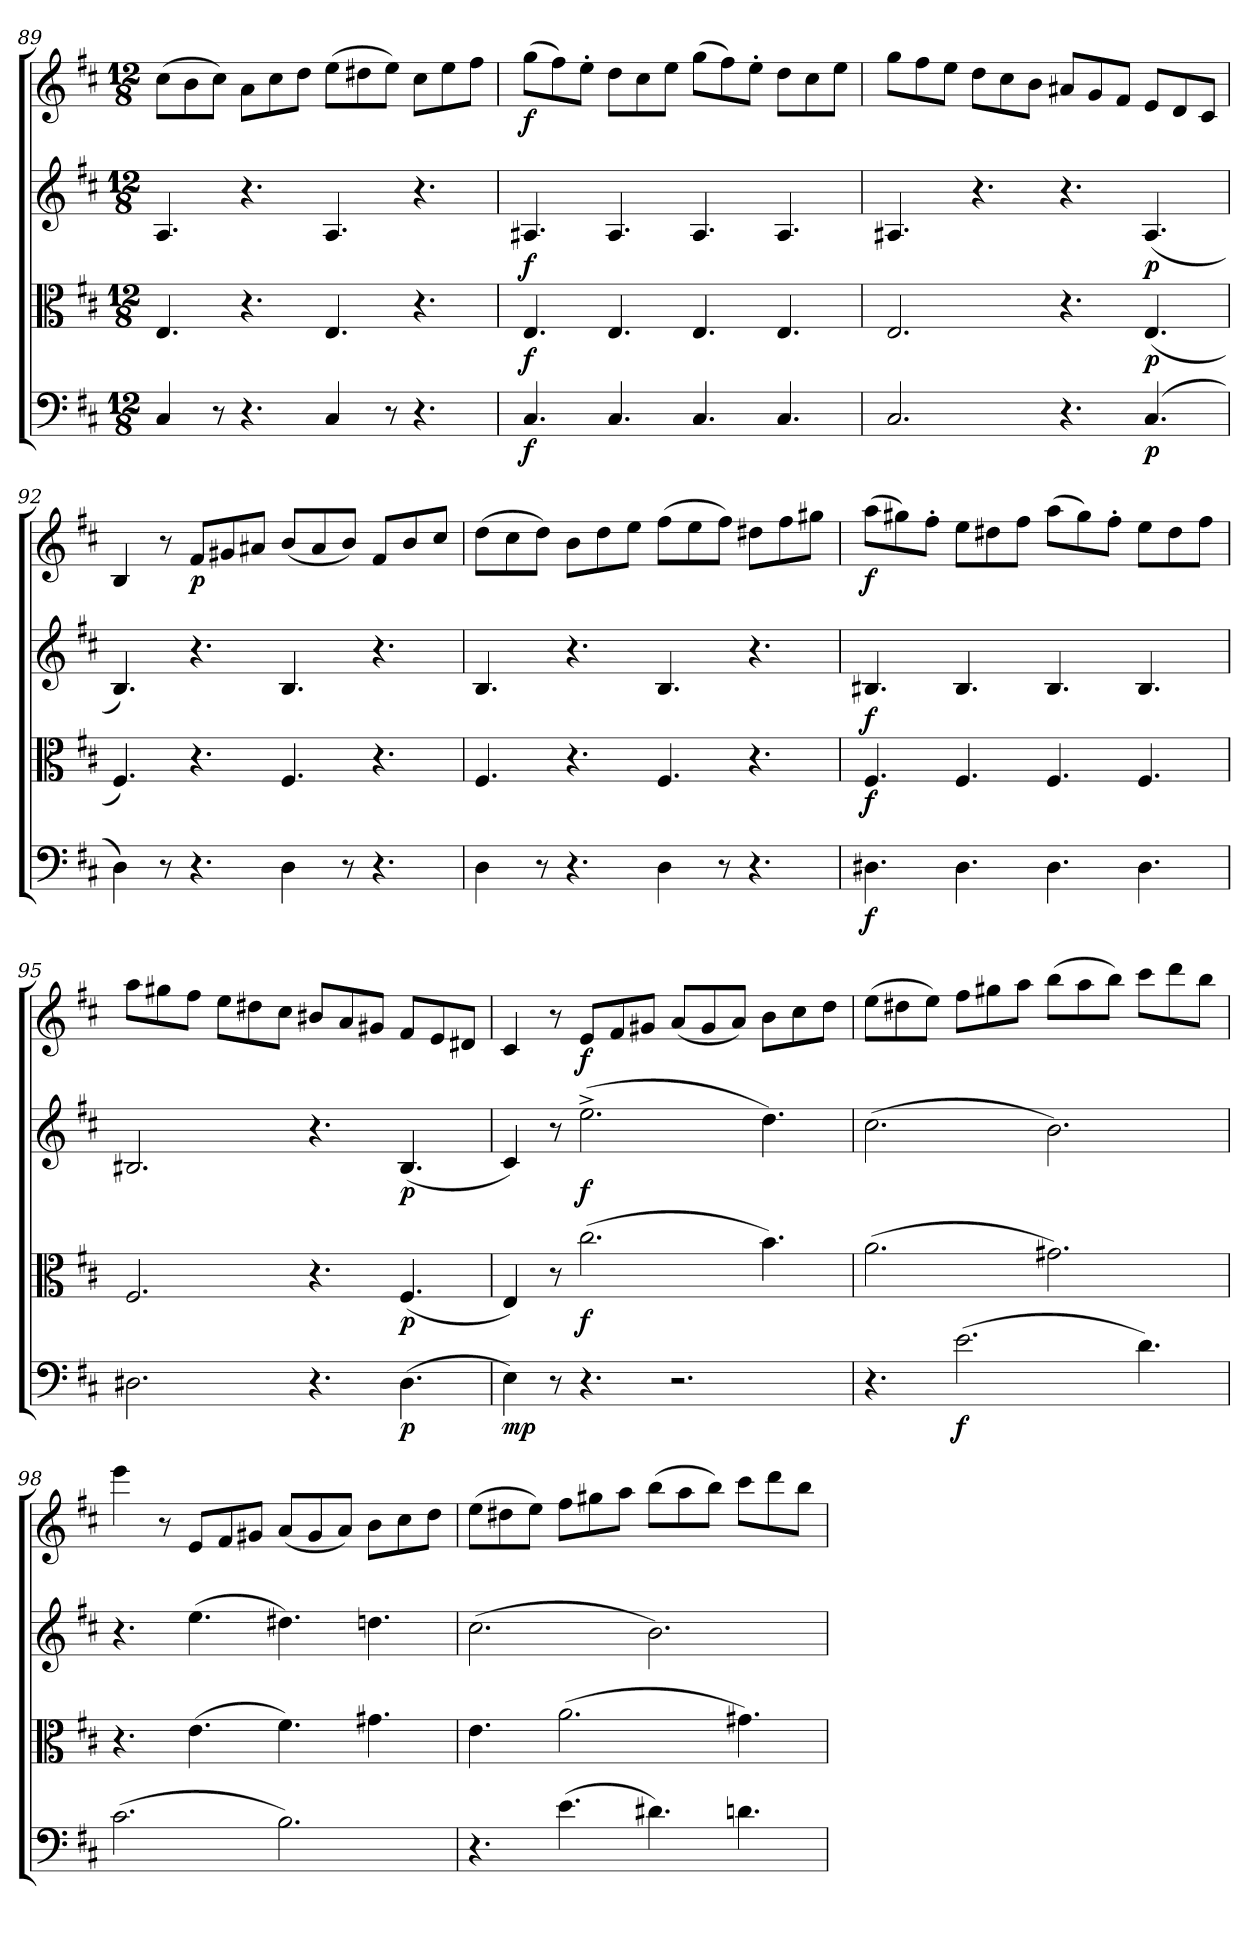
**kern	**dynam	**kern	**dynam	**kern	**dynam	**kern	**dynam
*part4	*part4	*part3	*part3	*part2	*part2	*part1	*part1
*staff4	*staff4	*staff3	*staff3	*staff2	*staff2	*staff1	*staff1
!!LO:PB:g=z
*clefF4	*	*clefC3	*	*clefG2	*	*clefG2	*
*k[f#c#]	*	*k[f#c#]	*	*k[f#c#]	*	*k[f#c#]	*
*M12/8	*	*M12/8	*	*M12/8	*	*M12/8	*
=89	=89	=89	=89	=89	=89	=89	=89
4C#/	.	4.E/	.	4.A/	.	(>8cc#\L	.
.	.	.	.	.	.	8b\	.
8r	.	.	.	.	.	8cc#\J)	.
4.r	.	4.r	.	4.r	.	8a\L	.
.	.	.	.	.	.	8cc#\	.
.	.	.	.	.	.	8dd\J	.
4C#/	.	4.E/	.	4.A/	.	(>8ee\L	.
.	.	.	.	.	.	8dd#X\	.
8r	.	.	.	.	.	8ee\J)	.
4.r	.	4.r	.	4.r	.	8cc#\L	.
.	.	.	.	.	.	8ee\	.
.	.	.	.	.	.	8ff#\J	.
=90	=90	=90	=90	=90	=90	=90	=90
!	!LO:DY:b	!	!LO:DY:b	!	!LO:DY:b	!	!LO:DY:b
4.C#/	f	4.E/	f	4.A#X/	f	(>8gg\L	f
.	.	.	.	.	.	8ff#\)	.
.	.	.	.	.	.	8ee'\J	.
4.C#/	.	4.E/	.	4.A#/	.	8dd\L	.
.	.	.	.	.	.	8cc#\	.
.	.	.	.	.	.	8ee\J	.
4.C#/	.	4.E/	.	4.A#/	.	(>8gg\L	.
.	.	.	.	.	.	8ff#\)	.
.	.	.	.	.	.	8ee'\J	.
4.C#/	.	4.E/	.	4.A#/	.	8dd\L	.
.	.	.	.	.	.	8cc#\	.
.	.	.	.	.	.	8ee\J	.
=91	=91	=91	=91	=91	=91	=91	=91
2.C#/	.	2.E/	.	4.A#X/	.	8gg\L	.
.	.	.	.	.	.	8ff#\	.
.	.	.	.	.	.	8ee\J	.
.	.	.	.	4.r	.	8dd\L	.
.	.	.	.	.	.	8cc#\	.
.	.	.	.	.	.	8b\J	.
4.r	.	4.r	.	4.r	.	8a#X/L	.
.	.	.	.	.	.	8g/	.
.	.	.	.	.	.	8f#/J	.
!	!LO:DY:b	!	!LO:DY:b	!	!LO:DY:b	!	!
(<4.C#/	p	(<4.E/	p	(<4.A#/	p	8e/L	.
.	.	.	.	.	.	8d/	.
.	.	.	.	.	.	8c#/J	.
=92	=92	=92	=92	=92	=92	=92	=92
4D\)	.	4.F#/)	.	4.B/)	.	4B/	.
8r	.	.	.	.	.	8r	.
!	!	!	!	!	!	!	!LO:DY:b
4.r	.	4.r	.	4.r	.	8f#/L	p
.	.	.	.	.	.	8g#X/	.
.	.	.	.	.	.	8a#X/J	.
4D\	.	4.F#/	.	4.B/	.	(<8b/L	.
.	.	.	.	.	.	8a#/	.
8r	.	.	.	.	.	8b/J)	.
4.r	.	4.r	.	4.r	.	8f#/L	.
.	.	.	.	.	.	8b/	.
.	.	.	.	.	.	8cc#/J	.
!!LO:LB:g=z
=93	=93	=93	=93	=93	=93	=93	=93
4D\	.	4.F#/	.	4.B/	.	(>8dd\L	.
.	.	.	.	.	.	8cc#\	.
8r	.	.	.	.	.	8dd\J)	.
4.r	.	4.r	.	4.r	.	8b\L	.
.	.	.	.	.	.	8dd\	.
.	.	.	.	.	.	8ee\J	.
4D\	.	4.F#/	.	4.B/	.	(>8ff#\L	.
.	.	.	.	.	.	8ee\	.
8r	.	.	.	.	.	8ff#\J)	.
4.r	.	4.r	.	4.r	.	8dd#X\L	.
.	.	.	.	.	.	8ff#\	.
.	.	.	.	.	.	8gg#X\J	.
=94	=94	=94	=94	=94	=94	=94	=94
!	!LO:DY:b	!	!LO:DY:b	!	!LO:DY:b	!	!LO:DY:b
4.D#X\	f	4.F#/	f	4.B#X/	f	(>8aa\L	f
.	.	.	.	.	.	8gg#X\)	.
.	.	.	.	.	.	8ff#'\J	.
4.D#\	.	4.F#/	.	4.B#/	.	8ee\L	.
.	.	.	.	.	.	8dd#X\	.
.	.	.	.	.	.	8ff#\J	.
4.D#\	.	4.F#/	.	4.B#/	.	(>8aa\L	.
.	.	.	.	.	.	8gg#\)	.
.	.	.	.	.	.	8ff#'\J	.
4.D#\	.	4.F#/	.	4.B#/	.	8ee\L	.
.	.	.	.	.	.	8dd#\	.
.	.	.	.	.	.	8ff#\J	.
=95	=95	=95	=95	=95	=95	=95	=95
2.D#X\	.	2.F#/	.	2.B#X/	.	8aa\L	.
.	.	.	.	.	.	8gg#X\	.
.	.	.	.	.	.	8ff#\J	.
.	.	.	.	.	.	8ee\L	.
.	.	.	.	.	.	8dd#X\	.
.	.	.	.	.	.	8cc#\J	.
4.r	.	4.r	.	4.r	.	8b#X/L	.
.	.	.	.	.	.	8a/	.
.	.	.	.	.	.	8g#X/J	.
!	!LO:DY:b	!	!LO:DY:b	!	!LO:DY:b	!	!
(>4.D#\	p	(<4.F#/	p	(<4.B#/	p	8f#/L	.
.	.	.	.	.	.	8e/	.
.	.	.	.	.	.	8d#X/J	.
!!LO:LB:g=z
=96	=96	=96	=96	=96	=96	=96	=96
!	!LO:DY:b	!	!	!	!	!	!
4E\)	mp	4E/)	.	4c#/)	.	4c#/	.
8r	.	8r	.	8r	.	8r	.
!	!	!	!LO:DY:b	!	!LO:DY:b	!	!LO:DY:b
4.r	.	(>2.cc#\	f	(>2.ee^\	f	8e/L	f
.	.	.	.	.	.	8f#/	.
.	.	.	.	.	.	8g#X/J	.
2.r	.	.	.	.	.	(<8a/L	.
.	.	.	.	.	.	8g#/	.
.	.	.	.	.	.	8a/J)	.
.	.	4.b\)	.	4.dd\)	.	8b\L	.
.	.	.	.	.	.	8cc#\	.
.	.	.	.	.	.	8dd\J	.
!!LO:PB:g=z
=97	=97	=97	=97	=97	=97	=97	=97
4.r	.	(>2.a\	.	(>2.cc#\	.	(>8ee\L	.
.	.	.	.	.	.	8dd#X\	.
.	.	.	.	.	.	8ee\J)	.
!	!LO:DY:b	!	!	!	!	!	!
(>2.e\	f	.	.	.	.	8ff#\L	.
.	.	.	.	.	.	8gg#X\	.
.	.	.	.	.	.	8aa\J	.
.	.	2.g#X\)	.	2.b\)	.	(>8bb\L	.
.	.	.	.	.	.	8aa\	.
.	.	.	.	.	.	8bb\J)	.
4.d\)	.	.	.	.	.	8ccc#\L	.
.	.	.	.	.	.	8ddd\	.
.	.	.	.	.	.	8bb\J	.
=98	=98	=98	=98	=98	=98	=98	=98
(>2.c#\	.	4.r	.	4.r	.	4eee\	.
.	.	.	.	.	.	8r	.
.	.	(>4.e\	.	(>4.ee\	.	8e/L	.
.	.	.	.	.	.	8f#/	.
.	.	.	.	.	.	8g#X/J	.
2.B\)	.	4.f#\)	.	4.dd#X\)	.	(<8a/L	.
.	.	.	.	.	.	8g#/	.
.	.	.	.	.	.	8a/J)	.
.	.	4.g#X\	.	4.ddn\	.	8b\L	.
.	.	.	.	.	.	8cc#\	.
.	.	.	.	.	.	8dd\J	.
=99	=99	=99	=99	=99	=99	=99	=99
4.r	.	4.e\	.	(>2.cc#\	.	(>8ee\L	.
.	.	.	.	.	.	8dd#X\	.
.	.	.	.	.	.	8ee\J)	.
(>4.e\	.	(>2.a\	.	.	.	8ff#\L	.
.	.	.	.	.	.	8gg#X\	.
.	.	.	.	.	.	8aa\J	.
4.d#X\)	.	.	.	2.b\)	.	(>8bb\L	.
.	.	.	.	.	.	8aa\	.
.	.	.	.	.	.	8bb\J)	.
4.dn\	.	4.g#X\)	.	.	.	8ccc#\L	.
.	.	.	.	.	.	8ddd\	.
.	.	.	.	.	.	8bb\J	.
=	=	=	=	=	=	=	=
*-	*-	*-	*-	*-	*-	*-	*-
